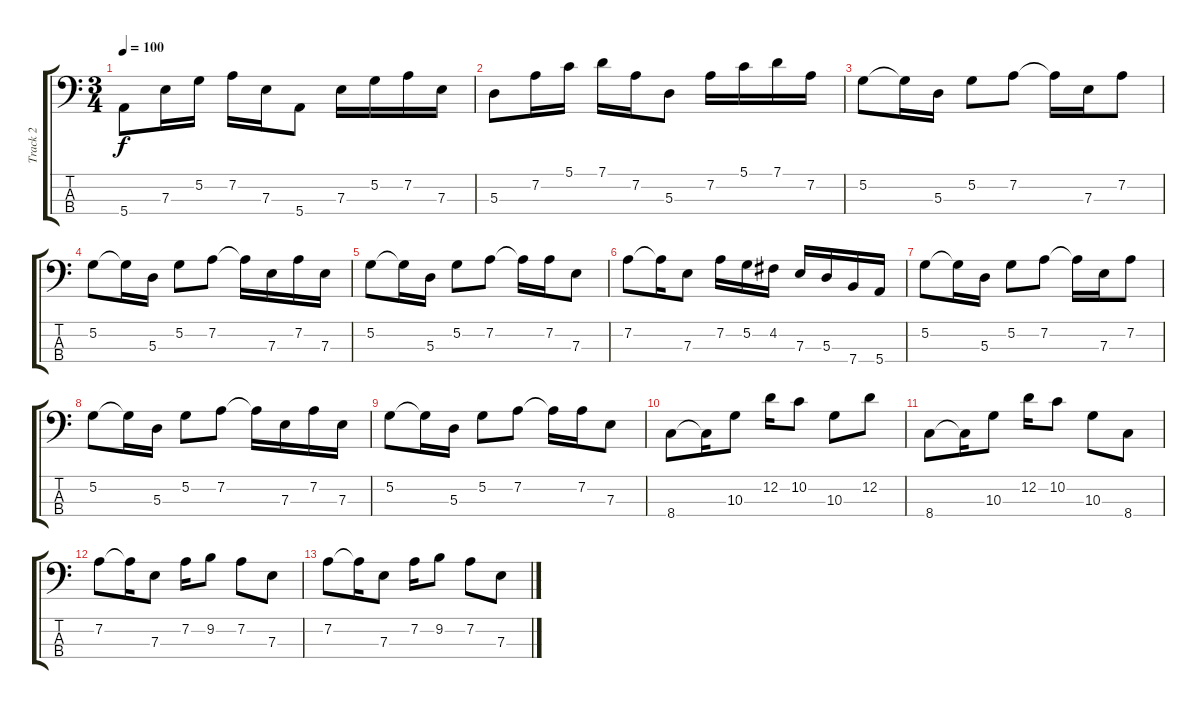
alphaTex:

\track ("Track 2" "Track 2") {instrument acousticbass}
\staff {score tabs}
\tuning (G2 D2 A1 E1) {hide}
\ts (3 4)
\tempo 100
\clef f4
\ks c
5.4.8{dy f} 7.3.16 5.2.16 7.2.16 7.3.16 5.4.8 7.3.16 5.2.16 7.2.16 7.3.16 |
5.3.8 7.2.16 5.1.16 7.1.16 7.2.16 5.3.8 7.2.16 5.1.16 7.1.16 7.2.16 |
5.2.8 5.2{t}.16 5.3.16 5.2.8 7.2.8 7.2{t}.16 7.3.16 7.2.8 |
5.2.8 5.2{t}.16 5.3.16 5.2.8 7.2.8 7.2{t}.16 7.3.16 7.2.16 7.3.16 |
5.2.8 5.2{t}.16 5.3.16 5.2.8 7.2.8 7.2{t}.16 7.2.16 7.3.8 |
7.2.8 7.2{t}.16 7.3.8 7.2.16 5.2.16 4.2.16 7.3.16 5.3.16 7.4.16 5.4.16 |
5.2.8 5.2{t}.16 5.3.16 5.2.8 7.2.8 7.2{t}.16 7.3.16 7.2.8 |
5.2.8 5.2{t}.16 5.3.16 5.2.8 7.2.8 7.2{t}.16 7.3.16 7.2.16 7.3.16 |
5.2.8 5.2{t}.16 5.3.16 5.2.8 7.2.8 7.2{t}.16 7.2.16 7.3.8 |
8.4.8 8.4{t}.16 10.3.8 12.2.16 10.2.8 10.3.8 12.2.8 |
8.4.8 8.4{t}.16 10.3.8 12.2.16 10.2.8 10.3.8 8.4.8 |
7.2.8 7.2{t}.16 7.3.8 7.2.16 9.2.8 7.2.8 7.3.8 |
7.2.8 7.2{t}.16 7.3.8 7.2.16 9.2.8 7.2.8 7.3.8
